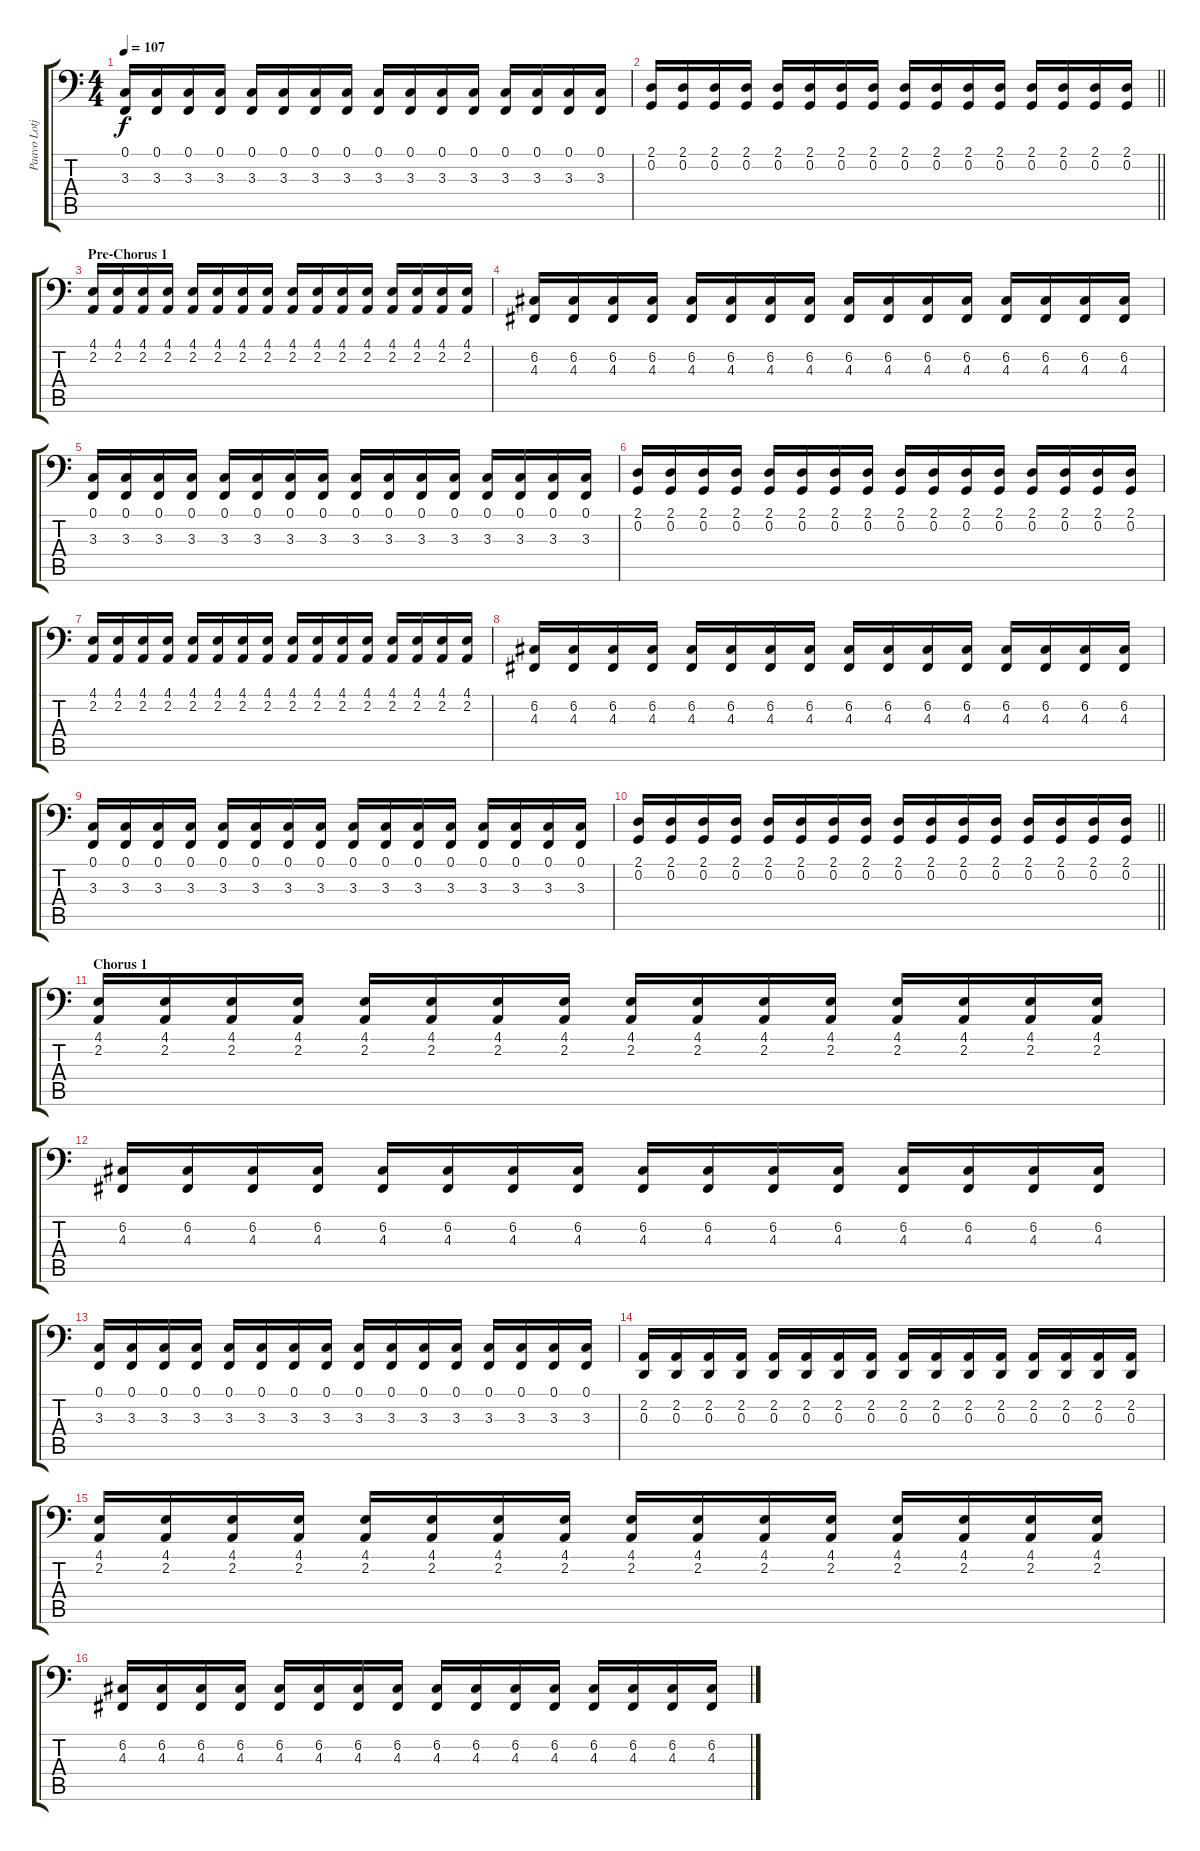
\track ("Paavo Lotjonen" "Paavo Lotj") {instrument cello}
\staff {score tabs}
\tuning (C3 G2 D2 A1 E1 B0) {hide}
\ts (4 4)
\tempo 107
\clef f4
\ks c
(0.1 3.3).16{dy f} (0.1 3.3).16 (0.1 3.3).16 (0.1 3.3).16 (0.1 3.3).16 (0.1 3.3).16 (0.1 3.3).16 (0.1 3.3).16 (0.1 3.3).16 (0.1 3.3).16 (0.1 3.3).16 (0.1 3.3).16 (0.1 3.3).16 (0.1 3.3).16 (0.1 3.3).16 (0.1 3.3).16 |
\barLineRight lightlight
(2.1 0.2).16 (2.1 0.2).16 (2.1 0.2).16 (2.1 0.2).16 (2.1 0.2).16 (2.1 0.2).16 (2.1 0.2).16 (2.1 0.2).16 (2.1 0.2).16 (2.1 0.2).16 (2.1 0.2).16 (2.1 0.2).16 (2.1 0.2).16 (2.1 0.2).16 (2.1 0.2).16 (2.1 0.2).16 |
\section ("" "Pre-Chorus 1")
(4.1 2.2).16{balance 8 instrument cello} (4.1 2.2).16 (4.1 2.2).16 (4.1 2.2).16 (4.1 2.2).16 (4.1 2.2).16 (4.1 2.2).16 (4.1 2.2).16 (4.1 2.2).16 (4.1 2.2).16 (4.1 2.2).16 (4.1 2.2).16 (4.1 2.2).16 (4.1 2.2).16 (4.1 2.2).16 (4.1 2.2).16 |
(6.2 4.3).16 (6.2 4.3).16 (6.2 4.3).16 (6.2 4.3).16 (6.2 4.3).16 (6.2 4.3).16 (6.2 4.3).16 (6.2 4.3).16 (6.2 4.3).16 (6.2 4.3).16 (6.2 4.3).16 (6.2 4.3).16 (6.2 4.3).16 (6.2 4.3).16 (6.2 4.3).16 (6.2 4.3).16 |
(0.1 3.3).16 (0.1 3.3).16 (0.1 3.3).16 (0.1 3.3).16 (0.1 3.3).16 (0.1 3.3).16 (0.1 3.3).16 (0.1 3.3).16 (0.1 3.3).16 (0.1 3.3).16 (0.1 3.3).16 (0.1 3.3).16 (0.1 3.3).16 (0.1 3.3).16 (0.1 3.3).16 (0.1 3.3).16 |
(2.1 0.2).16 (2.1 0.2).16 (2.1 0.2).16 (2.1 0.2).16 (2.1 0.2).16 (2.1 0.2).16 (2.1 0.2).16 (2.1 0.2).16 (2.1 0.2).16 (2.1 0.2).16 (2.1 0.2).16 (2.1 0.2).16 (2.1 0.2).16 (2.1 0.2).16 (2.1 0.2).16 (2.1 0.2).16 |
(4.1 2.2).16 (4.1 2.2).16 (4.1 2.2).16 (4.1 2.2).16 (4.1 2.2).16 (4.1 2.2).16 (4.1 2.2).16 (4.1 2.2).16 (4.1 2.2).16 (4.1 2.2).16 (4.1 2.2).16 (4.1 2.2).16 (4.1 2.2).16 (4.1 2.2).16 (4.1 2.2).16 (4.1 2.2).16 |
(6.2 4.3).16 (6.2 4.3).16 (6.2 4.3).16 (6.2 4.3).16 (6.2 4.3).16 (6.2 4.3).16 (6.2 4.3).16 (6.2 4.3).16 (6.2 4.3).16 (6.2 4.3).16 (6.2 4.3).16 (6.2 4.3).16 (6.2 4.3).16 (6.2 4.3).16 (6.2 4.3).16 (6.2 4.3).16 |
(0.1 3.3).16 (0.1 3.3).16 (0.1 3.3).16 (0.1 3.3).16 (0.1 3.3).16 (0.1 3.3).16 (0.1 3.3).16 (0.1 3.3).16 (0.1 3.3).16 (0.1 3.3).16 (0.1 3.3).16 (0.1 3.3).16 (0.1 3.3).16 (0.1 3.3).16 (0.1 3.3).16 (0.1 3.3).16 |
\barLineRight lightlight
(2.1 0.2).16 (2.1 0.2).16 (2.1 0.2).16 (2.1 0.2).16 (2.1 0.2).16 (2.1 0.2).16 (2.1 0.2).16 (2.1 0.2).16 (2.1 0.2).16 (2.1 0.2).16 (2.1 0.2).16 (2.1 0.2).16 (2.1 0.2).16 (2.1 0.2).16 (2.1 0.2).16 (2.1 0.2).16 |
\section ("" "Chorus 1")
(4.1 2.2).16 (4.1 2.2).16 (4.1 2.2).16 (4.1 2.2).16 (4.1 2.2).16 (4.1 2.2).16 (4.1 2.2).16 (4.1 2.2).16 (4.1 2.2).16 (4.1 2.2).16 (4.1 2.2).16 (4.1 2.2).16 (4.1 2.2).16 (4.1 2.2).16 (4.1 2.2).16 (4.1 2.2).16 |
(6.2 4.3).16 (6.2 4.3).16 (6.2 4.3).16 (6.2 4.3).16 (6.2 4.3).16 (6.2 4.3).16 (6.2 4.3).16 (6.2 4.3).16 (6.2 4.3).16 (6.2 4.3).16 (6.2 4.3).16 (6.2 4.3).16 (6.2 4.3).16 (6.2 4.3).16 (6.2 4.3).16 (6.2 4.3).16 |
(0.1 3.3).16 (0.1 3.3).16 (0.1 3.3).16 (0.1 3.3).16 (0.1 3.3).16 (0.1 3.3).16 (0.1 3.3).16 (0.1 3.3).16 (0.1 3.3).16 (0.1 3.3).16 (0.1 3.3).16 (0.1 3.3).16 (0.1 3.3).16 (0.1 3.3).16 (0.1 3.3).16 (0.1 3.3).16 |
(2.2 0.3).16 (2.2 0.3).16 (2.2 0.3).16 (2.2 0.3).16 (2.2 0.3).16 (2.2 0.3).16 (2.2 0.3).16 (2.2 0.3).16 (2.2 0.3).16 (2.2 0.3).16 (2.2 0.3).16 (2.2 0.3).16 (2.2 0.3).16 (2.2 0.3).16 (2.2 0.3).16 (2.2 0.3).16 |
(4.1 2.2).16 (4.1 2.2).16 (4.1 2.2).16 (4.1 2.2).16 (4.1 2.2).16 (4.1 2.2).16 (4.1 2.2).16 (4.1 2.2).16 (4.1 2.2).16 (4.1 2.2).16 (4.1 2.2).16 (4.1 2.2).16 (4.1 2.2).16 (4.1 2.2).16 (4.1 2.2).16 (4.1 2.2).16 |
(6.2 4.3).16 (6.2 4.3).16 (6.2 4.3).16 (6.2 4.3).16 (6.2 4.3).16 (6.2 4.3).16 (6.2 4.3).16 (6.2 4.3).16 (6.2 4.3).16 (6.2 4.3).16 (6.2 4.3).16 (6.2 4.3).16 (6.2 4.3).16 (6.2 4.3).16 (6.2 4.3).16 (6.2 4.3).16
